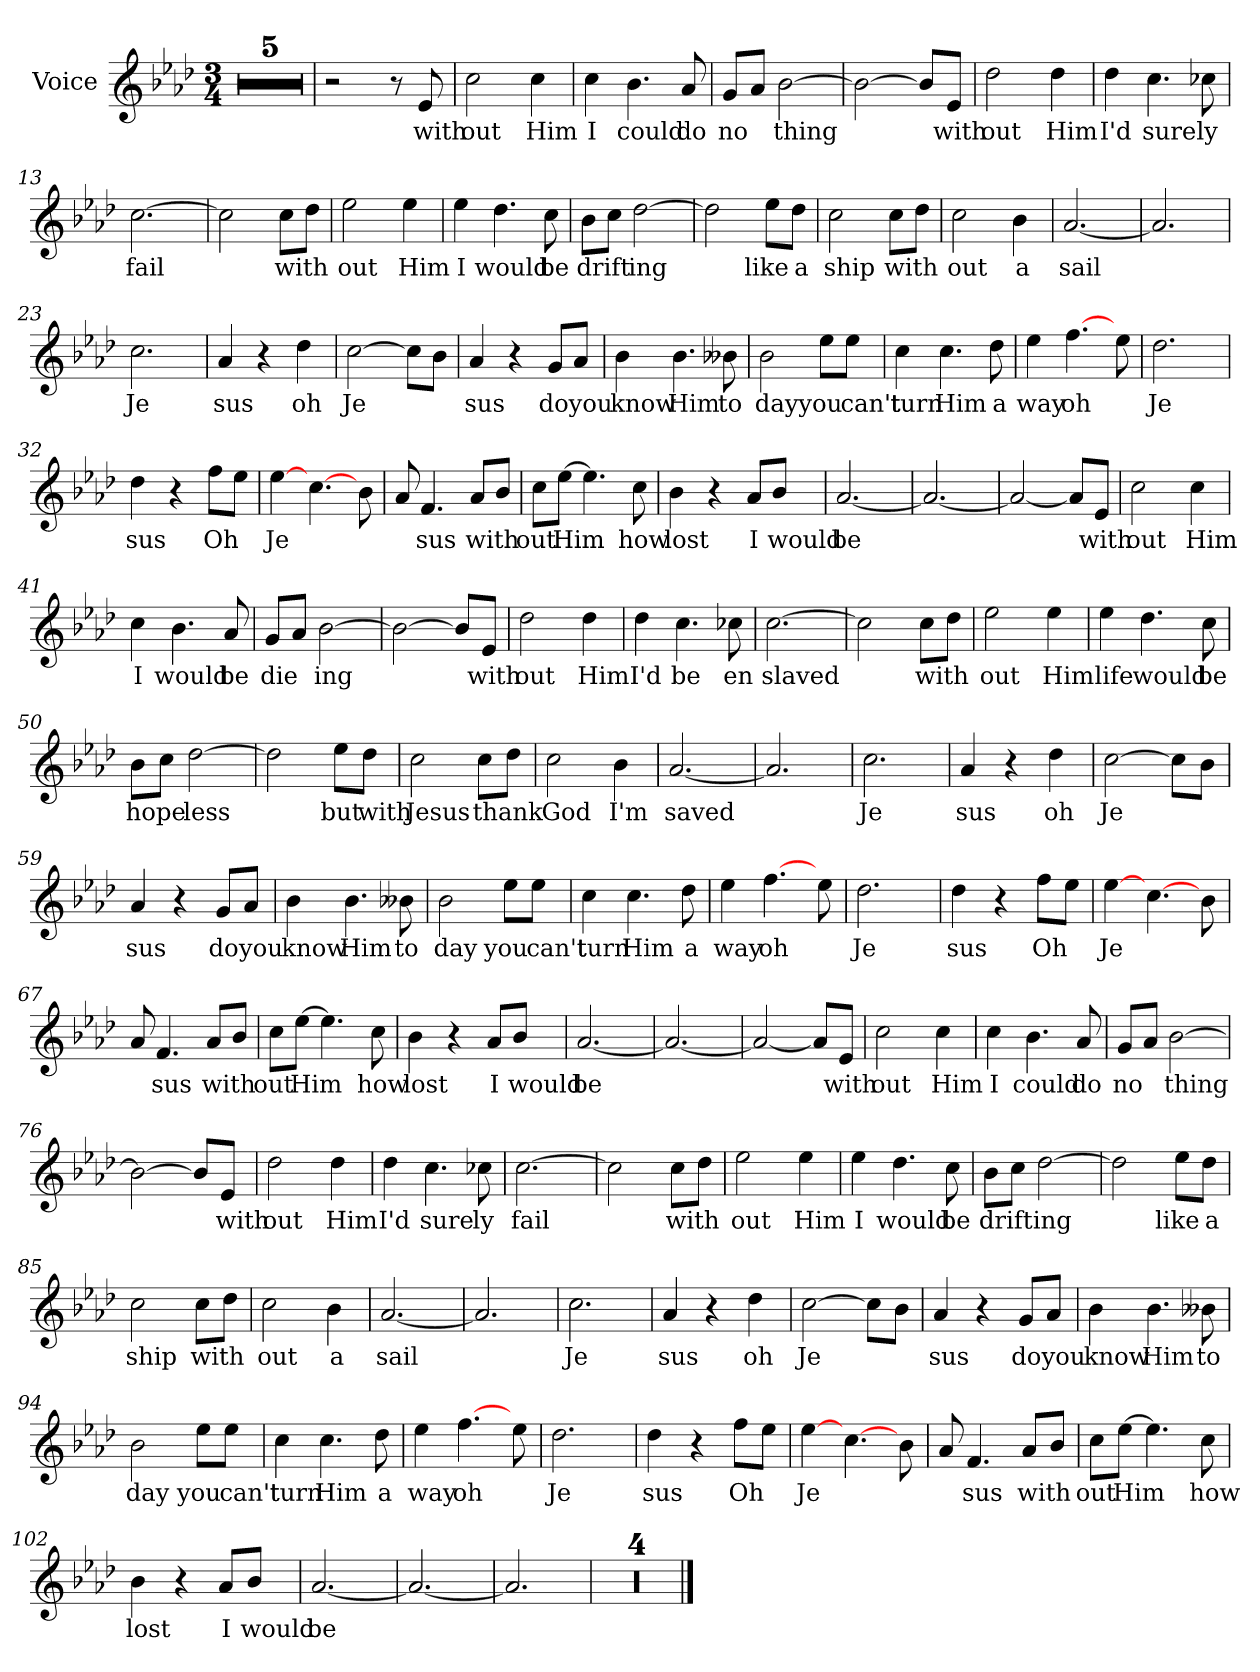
**kern	**text
*part1	*part1
*staff1	*staff1
*I"Voice	*
*I'V	*
*clefG2	*
*k[b-e-a-d-]	*
*A-:	*
*M3/4	*
=1	=1
2.r	.
=2	=2
2.r	.
=3	=3
2.r	.
=4	=4
2.r	.
=5	=5
2.r	.
=6	=6
2r	.
8r	.
!	!LO:LY:b
8e-/	with
=7	=7
!	!LO:LY:b
2cc\	out
!	!LO:LY:b
4cc\	Him
=8	=8
!	!LO:LY:b
4cc\	I
!	!LO:LY:b
4.b-\	could
!	!LO:LY:b
8a-/	do
=9	=9
!	!LO:LY:b
8g/L	no
8a-/J	.
!	!LO:LY:b
[2b-\	thing
=10	=10
2b-\_	.
8b-/L]	.
!	!LO:LY:b
8e-/J	with
!!LO:LB:g=z
=11	=11
!	!LO:LY:b
2dd-\	out
!	!LO:LY:b
4dd-\	Him
=12	=12
!	!LO:LY:b
4dd-\	I'd
!	!LO:LY:b
4.cc\	sure
!	!LO:LY:b
8cc-X\	ly
=13	=13
!	!LO:LY:b
[2.cc\	fail
=14	=14
2cc\]	.
!	!LO:LY:b
8cc\L	with
8dd-\J	.
=15	=15
!	!LO:LY:b
2ee-\	out
!	!LO:LY:b
4ee-\	Him
=16	=16
!	!LO:LY:b
4ee-\	I
!	!LO:LY:b
4.dd-\	would
!	!LO:LY:b
8cc\	be
=17	=17
!	!LO:LY:b
8b-\L	drift
8cc\J	.
!	!LO:LY:b
[2dd-\	ing
=18	=18
2dd-\]	.
!	!LO:LY:b
8ee-\L	like
!	!LO:LY:b
8dd-\J	a
!!LO:LB:g=z
=19	=19
!	!LO:LY:b
2cc\	ship
!	!LO:LY:b
8cc\L	with
8dd-\J	.
=20	=20
!	!LO:LY:b
2cc\	out
!	!LO:LY:b
4b-\	a
=21	=21
!	!LO:LY:b
[2.a-/	sail
=22	=22
2.a-/]	.
=23	=23
!	!LO:LY:b
2.cc\	Je
=24	=24
!	!LO:LY:b
4a-/	sus
4r	.
!	!LO:LY:b
4dd-\	oh
=25	=25
!	!LO:LY:b
[2cc\	Je
8cc\L]	.
8b-\J	.
=26	=26
!	!LO:LY:b
4a-/	sus
4r	.
!	!LO:LY:b
8g/L	do
!	!LO:LY:b
8a-/J	you
!!LO:LB:g=z
=27	=27
!	!LO:LY:b
4b-\	know
!	!LO:LY:b
4.b-\	Him
!	!LO:LY:b
8b--X\	to
=28	=28
!	!LO:LY:b
2b-\	day
!	!LO:LY:b
8ee-\L	you
!	!LO:LY:b
8ee-\J	can't
=29	=29
!	!LO:LY:b
4cc\	turn
!	!LO:LY:b
4.cc\	Him
!	!LO:LY:b
8dd-\	a
=30	=30
!	!LO:LY:b
4ee-\	way
!	!LO:LY:b
[4.ff\	oh
8ee-\	.
=31	=31
!	!LO:LY:b
2.dd-\	Je
=32	=32
!	!LO:LY:b
4dd-\	sus
4r	.
!	!LO:LY:b
8ff\L	Oh
8ee-\J	.
=33	=33
!	!LO:LY:b
[4ee-\	Je
[4.cc\	.
8b-\	.
!!LO:LB:g=z
=34	=34
8a-/	.
!	!LO:LY:b
4.f/	sus
!	!LO:LY:b
8a-/L	with
8b-/J	.
=35	=35
!	!LO:LY:b
8cc\L	out
!	!LO:LY:b
[8ee-\J	Him
4.ee-\]	.
!	!LO:LY:b
8cc\	how
=36	=36
!	!LO:LY:b
4b-\	lost
4r	.
!	!LO:LY:b
8a-/L	I
!	!LO:LY:b
8b-/J	would
=37	=37
!	!LO:LY:b
[2.a-/	be
=38	=38
2.a-/_	.
=39	=39
2a-/_	.
8a-/L]	.
!	!LO:LY:b
8e-/J	with
=40	=40
!	!LO:LY:b
2cc\	out
!	!LO:LY:b
4cc\	Him
!!LO:LB:g=z
=41	=41
!	!LO:LY:b
4cc\	I
!	!LO:LY:b
4.b-\	would
!	!LO:LY:b
8a-/	be
=42	=42
!	!LO:LY:b
8g/L	die
8a-/J	.
!	!LO:LY:b
[2b-\	ing
=43	=43
2b-\_	.
8b-/L]	.
!	!LO:LY:b
8e-/J	with
=44	=44
!	!LO:LY:b
2dd-\	out
!	!LO:LY:b
4dd-\	Him
=45	=45
!	!LO:LY:b
4dd-\	I'd
!	!LO:LY:b
4.cc\	be
!	!LO:LY:b
8cc-X\	en
=46	=46
!	!LO:LY:b
[2.cc\	slaved
=47	=47
2cc\]	.
!	!LO:LY:b
8cc\L	with
8dd-\J	.
=48	=48
!	!LO:LY:b
2ee-\	out
!	!LO:LY:b
4ee-\	Him
!!LO:LB:g=z
=49	=49
!	!LO:LY:b
4ee-\	life
!	!LO:LY:b
4.dd-\	would
!	!LO:LY:b
8cc\	be
=50	=50
!	!LO:LY:b
8b-\L	hope
8cc\J	.
!	!LO:LY:b
[2dd-\	less
=51	=51
2dd-\]	.
!	!LO:LY:b
8ee-\L	but
!	!LO:LY:b
8dd-\J	with
=52	=52
!	!LO:LY:b
2cc\	Jesus
!	!LO:LY:b
8cc\L	thank
8dd-\J	.
=53	=53
!	!LO:LY:b
2cc\	God
!	!LO:LY:b
4b-\	I'm
=54	=54
!	!LO:LY:b
[2.a-/	saved
=55	=55
2.a-/]	.
=56	=56
!	!LO:LY:b
2.cc\	Je
!!LO:LB:g=z
=57	=57
!	!LO:LY:b
4a-/	sus
4r	.
!	!LO:LY:b
4dd-\	oh
=58	=58
!	!LO:LY:b
[2cc\	Je
8cc\L]	.
8b-\J	.
=59	=59
!	!LO:LY:b
4a-/	sus
4r	.
!	!LO:LY:b
8g/L	do
!	!LO:LY:b
8a-/J	you
=60	=60
!	!LO:LY:b
4b-\	know
!	!LO:LY:b
4.b-\	Him
!	!LO:LY:b
8b--X\	to
=61	=61
!	!LO:LY:b
2b-\	day
!	!LO:LY:b
8ee-\L	you
!	!LO:LY:b
8ee-\J	can't
=62	=62
!	!LO:LY:b
4cc\	turn
!	!LO:LY:b
4.cc\	Him
!	!LO:LY:b
8dd-\	a
=63	=63
!	!LO:LY:b
4ee-\	way
!	!LO:LY:b
[4.ff\	oh
8ee-\	.
!!LO:PB:g=z
=64	=64
!	!LO:LY:b
2.dd-\	Je
=65	=65
!	!LO:LY:b
4dd-\	sus
4r	.
!	!LO:LY:b
8ff\L	Oh
8ee-\J	.
=66	=66
!	!LO:LY:b
[4ee-\	Je
[4.cc\	.
8b-\	.
=67	=67
8a-/	.
!	!LO:LY:b
4.f/	sus
!	!LO:LY:b
8a-/L	with
8b-/J	.
=68	=68
!	!LO:LY:b
8cc\L	out
!	!LO:LY:b
[8ee-\J	Him
4.ee-\]	.
!	!LO:LY:b
8cc\	how
=69	=69
!	!LO:LY:b
4b-\	lost
4r	.
!	!LO:LY:b
8a-/L	I
!	!LO:LY:b
8b-/J	would
=70	=70
!	!LO:LY:b
[2.a-/	be
!!LO:LB:g=z
=71	=71
2.a-/_	.
=72	=72
2a-/_	.
8a-/L]	.
!	!LO:LY:b
8e-/J	with
=73	=73
!	!LO:LY:b
2cc\	out
!	!LO:LY:b
4cc\	Him
=74	=74
!	!LO:LY:b
4cc\	I
!	!LO:LY:b
4.b-\	could
!	!LO:LY:b
8a-/	do
=75	=75
!	!LO:LY:b
8g/L	no
8a-/J	.
!	!LO:LY:b
[2b-\	thing
=76	=76
2b-\_	.
8b-/L]	.
!	!LO:LY:b
8e-/J	with
=77	=77
!	!LO:LY:b
2dd-\	out
!	!LO:LY:b
4dd-\	Him
=78	=78
!	!LO:LY:b
4dd-\	I'd
!	!LO:LY:b
4.cc\	sure
!	!LO:LY:b
8cc-X\	ly
!!LO:LB:g=z
=79	=79
!	!LO:LY:b
[2.cc\	fail
=80	=80
2cc\]	.
!	!LO:LY:b
8cc\L	with
8dd-\J	.
=81	=81
!	!LO:LY:b
2ee-\	out
!	!LO:LY:b
4ee-\	Him
=82	=82
!	!LO:LY:b
4ee-\	I
!	!LO:LY:b
4.dd-\	would
!	!LO:LY:b
8cc\	be
=83	=83
!	!LO:LY:b
8b-\L	drift
8cc\J	.
!	!LO:LY:b
[2dd-\	ing
=84	=84
2dd-\]	.
!	!LO:LY:b
8ee-\L	like
!	!LO:LY:b
8dd-\J	a
=85	=85
!	!LO:LY:b
2cc\	ship
!	!LO:LY:b
8cc\L	with
8dd-\J	.
!!LO:LB:g=z
=86	=86
!	!LO:LY:b
2cc\	out
!	!LO:LY:b
4b-\	a
=87	=87
!	!LO:LY:b
[2.a-/	sail
=88	=88
2.a-/]	.
=89	=89
!	!LO:LY:b
2.cc\	Je
=90	=90
!	!LO:LY:b
4a-/	sus
4r	.
!	!LO:LY:b
4dd-\	oh
=91	=91
!	!LO:LY:b
[2cc\	Je
8cc\L]	.
8b-\J	.
=92	=92
!	!LO:LY:b
4a-/	sus
4r	.
!	!LO:LY:b
8g/L	do
!	!LO:LY:b
8a-/J	you
=93	=93
!	!LO:LY:b
4b-\	know
!	!LO:LY:b
4.b-\	Him
!	!LO:LY:b
8b--X\	to
!!LO:LB:g=z
=94	=94
!	!LO:LY:b
2b-\	day
!	!LO:LY:b
8ee-\L	you
!	!LO:LY:b
8ee-\J	can't
=95	=95
!	!LO:LY:b
4cc\	turn
!	!LO:LY:b
4.cc\	Him
!	!LO:LY:b
8dd-\	a
=96	=96
!	!LO:LY:b
4ee-\	way
!	!LO:LY:b
[4.ff\	oh
8ee-\	.
=97	=97
!	!LO:LY:b
2.dd-\	Je
=98	=98
!	!LO:LY:b
4dd-\	sus
4r	.
!	!LO:LY:b
8ff\L	Oh
8ee-\J	.
=99	=99
!	!LO:LY:b
[4ee-\	Je
[4.cc\	.
8b-\	.
=100	=100
8a-/	.
!	!LO:LY:b
4.f/	sus
!	!LO:LY:b
8a-/L	with
8b-/J	.
!!LO:LB:g=z
=101	=101
!	!LO:LY:b
8cc\L	out
!	!LO:LY:b
[8ee-\J	Him
4.ee-\]	.
!	!LO:LY:b
8cc\	how
=102	=102
!	!LO:LY:b
4b-\	lost
4r	.
!	!LO:LY:b
8a-/L	I
!	!LO:LY:b
8b-/J	would
=103	=103
!	!LO:LY:b
[2.a-/	be
=104	=104
2.a-/_	.
=105	=105
2.a-/]	.
=106	=106
2.r	.
=107	=107
2.r	.
=108	=108
2.r	.
=109	=109
2.r	.
==	==
*-	*-
